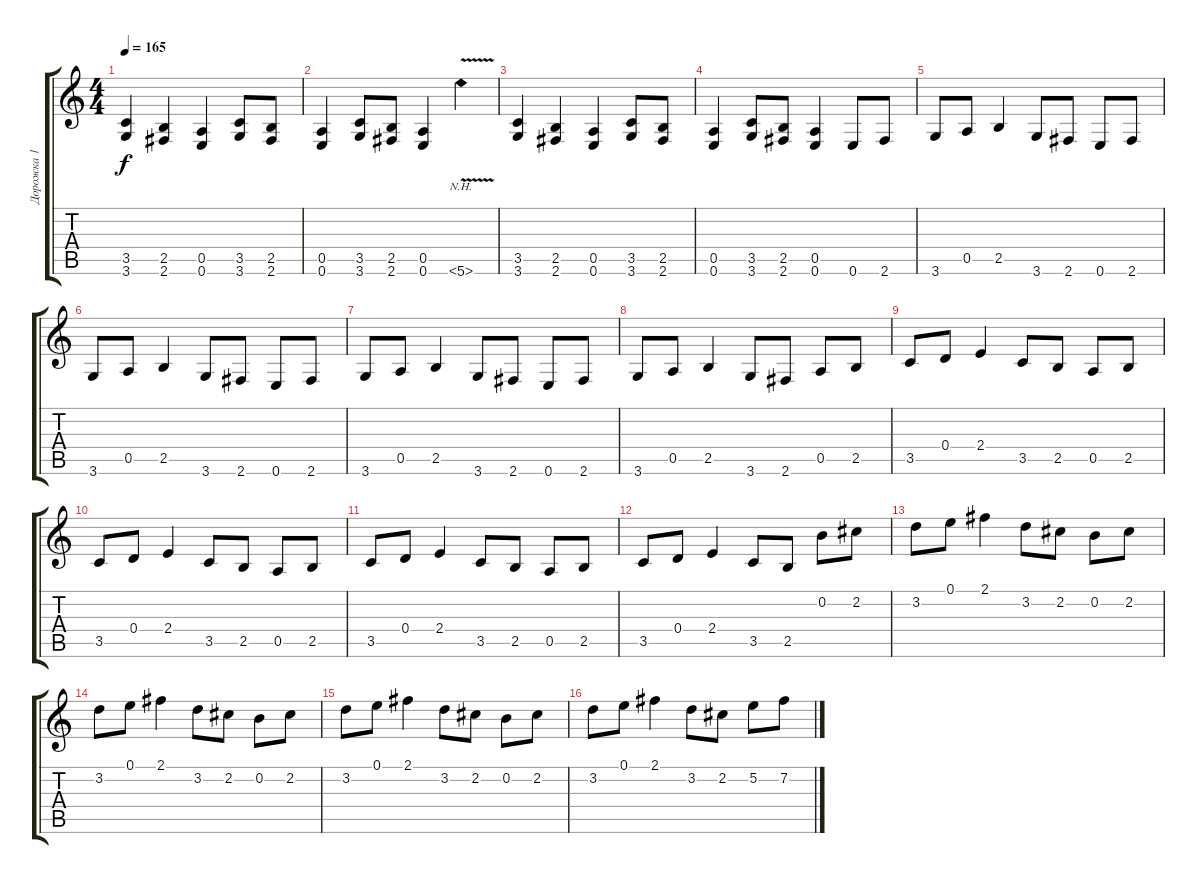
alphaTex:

\track ("Дорожка 1" "Дорожка 1") {instrument distortionguitar}
\staff {score tabs}
\tuning (E4 B3 G3 D3 A2 E2) {hide}
\ts (4 4)
\tempo 165
\clef g2
\ks c
(3.5 3.6).4{dy f} (2.5 2.6).4 (0.5 0.6).4 (3.5 3.6).8 (2.5 2.6).8 |
(0.5 0.6).4 (3.5 3.6).8 (2.5 2.6).8 (0.5 0.6).4 5.6{nh v}.4 |
(3.5 3.6).4 (2.5 2.6).4 (0.5 0.6).4 (3.5 3.6).8 (2.5 2.6).8 |
(0.5 0.6).4 (3.5 3.6).8 (2.5 2.6).8 (0.5 0.6).4 0.6.8 2.6.8 |
3.6.8 0.5.8 2.5.4 3.6.8 2.6.8 0.6.8 2.6.8 |
3.6.8 0.5.8 2.5.4 3.6.8 2.6.8 0.6.8 2.6.8 |
3.6.8 0.5.8 2.5.4 3.6.8 2.6.8 0.6.8 2.6.8 |
3.6.8 0.5.8 2.5.4 3.6.8 2.6.8 0.5.8 2.5.8 |
3.5.8 0.4.8 2.4.4 3.5.8 2.5.8 0.5.8 2.5.8 |
3.5.8 0.4.8 2.4.4 3.5.8 2.5.8 0.5.8 2.5.8 |
3.5.8 0.4.8 2.4.4 3.5.8 2.5.8 0.5.8 2.5.8 |
3.5.8 0.4.8 2.4.4 3.5.8 2.5.8 0.2.8 2.2.8 |
3.2.8 0.1.8 2.1.4 3.2.8 2.2.8 0.2.8 2.2.8 |
3.2.8 0.1.8 2.1.4 3.2.8 2.2.8 0.2.8 2.2.8 |
3.2.8 0.1.8 2.1.4 3.2.8 2.2.8 0.2.8 2.2.8 |
3.2.8 0.1.8 2.1.4 3.2.8 2.2.8 5.2.8 7.2.8
